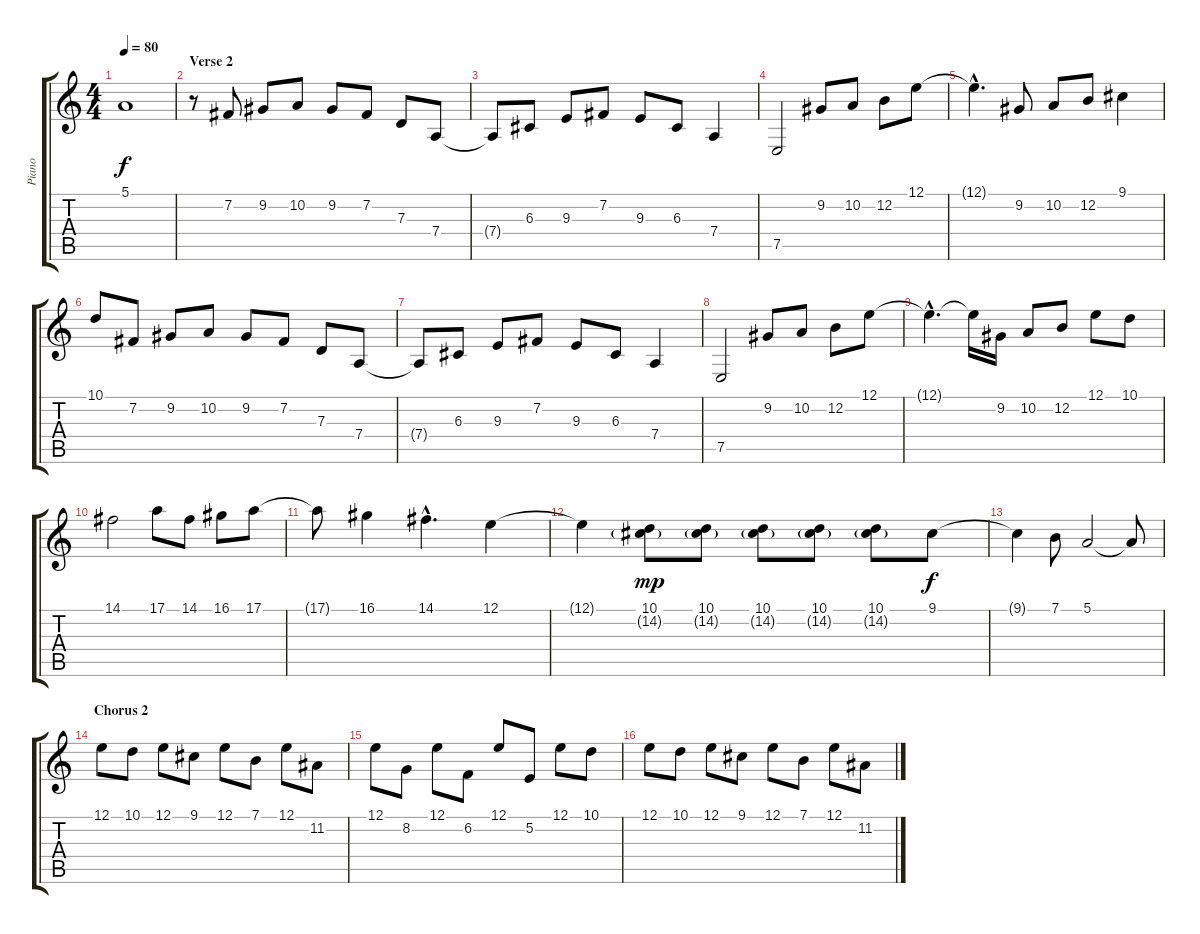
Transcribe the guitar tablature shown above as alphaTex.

\track ("Piano" "Piano") {instrument acousticgrandpiano}
\staff {score tabs}
\tuning (E4 B3 G3 D3 A2 E2) {hide}
\ts (4 4)
\tempo 80
\clef g2
\ks c
5.1{t}.1{dy f} |
\section ("" "Verse 2")
r.8 7.2.8 9.2.8 10.2.8 9.2.8 7.2.8 7.3.8 7.4.8 |
7.4{t}.8 6.3.8 9.3.8 7.2.8 9.3.8 6.3.8 7.4.4 |
7.5.2 9.2.8 10.2.8 12.2.8 12.1.8 |
12.1{hac t}.4{d} 9.2.8 10.2.8 12.2.8 9.1.4 |
10.1.8 7.2.8 9.2.8 10.2.8 9.2.8 7.2.8 7.3.8 7.4.8 |
7.4{t}.8 6.3.8 9.3.8 7.2.8 9.3.8 6.3.8 7.4.4 |
7.5.2 9.2.8 10.2.8 12.2.8 12.1.8 |
12.1{hac t}.4{d} 12.1{t}.16 9.2.16 10.2.8 12.2.8 12.1.8 10.1.8 |
\section ("" "")
14.1.2 17.1.8 14.1.8 16.1.8 17.1.8 |
17.1{t}.8 16.1.4 14.1{hac}.4{d} 12.1.4 |
12.1{t}.4 (10.1 14.2{g}).8{dy mp} (10.1 14.2{g}).8 (10.1 14.2{g}).8 (10.1 14.2{g}).8 (10.1 14.2{g}).8 9.1.8{dy f} |
9.1{t}.4 7.1.8 5.1.2 5.1{t}.8 |
\section ("" "Chorus 2")
12.1.8 10.1.8 12.1.8 9.1.8 12.1.8 7.1.8 12.1.8 11.2.8 |
12.1.8 8.2.8 12.1.8 6.2.8 12.1.8 5.2.8 12.1.8 10.1.8 |
12.1.8 10.1.8 12.1.8 9.1.8 12.1.8 7.1.8 12.1.8 11.2.8
